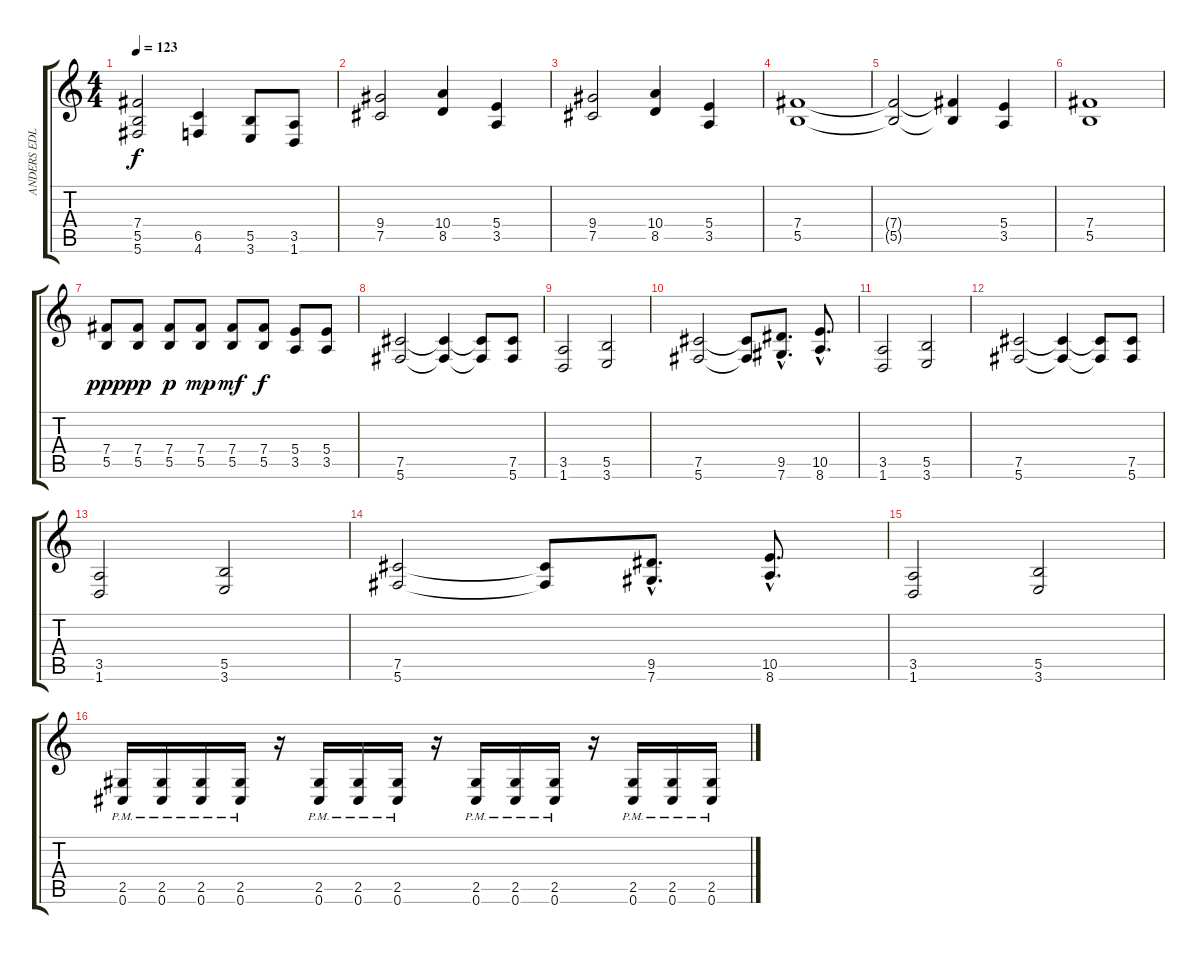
\track ("ANDERS EDLUND " "ANDERS EDL") {instrument distortionguitar}
\staff {score tabs}
\tuning (Db4 Ab3 E3 B2 Gb2 Db2) {hide}
\ts (4 4)
\tempo 123
\clef g2
\ks c
(7.4 5.5 5.6).2{dy f} (6.5 4.6).4 (5.5 3.6).8 (3.5 1.6).8 |
(9.4 7.5).2 (10.4 8.5).4 (5.4 3.5).4 |
(9.4 7.5).2 (10.4 8.5).4 (5.4 3.5).4 |
(7.4 5.5).1 |
(7.4{t} 5.5{t}).2 (7.4{t} 5.5{t}).4 (5.4 3.5).4 |
(7.4 5.5).1 |
(7.4 5.5).8{dy ppp} (7.4 5.5).8{dy pp} (7.4 5.5).8{dy p} (7.4 5.5).8{dy mp} (7.4 5.5).8{dy mf} (7.4 5.5).8{dy f} (5.4 3.5).8 (5.4 3.5).8 |
(7.5 5.6).2 (7.5{t} 5.6{t}).4 (7.5{t} 5.6{t}).8 (7.5 5.6).8 |
(3.5 1.6).2 (5.5 3.6).2 |
(7.5 5.6).2 (7.5{t} 5.6{t}).8 (9.5{hac} 7.6{hac}).8{d} (10.5{hac} 8.6{hac}).8{d} |
(3.5 1.6).2 (5.5 3.6).2 |
(7.5 5.6).2 (7.5{t} 5.6{t}).4 (7.5{t} 5.6{t}).8 (7.5 5.6).8 |
(3.5 1.6).2 (5.5 3.6).2 |
(7.5 5.6).2 (7.5{t} 5.6{t}).8 (9.5{hac} 7.6{hac}).8{d} (10.5{hac} 8.6{hac}).8{d} |
(3.5 1.6).2 (5.5 3.6).2 |
(2.5{pm} 0.6{pm}).16 (2.5{pm} 0.6{pm}).16 (2.5{pm} 0.6{pm}).16 (2.5{pm} 0.6{pm}).16 r.16 (2.5{pm} 0.6{pm}).16 (2.5{pm} 0.6{pm}).16 (2.5{pm} 0.6{pm}).16 r.16 (2.5{pm} 0.6).16 (2.5{pm} 0.6{pm}).16 (2.5{pm} 0.6{pm}).16 r.16 (2.5{pm} 0.6{pm}).16 (2.5{pm} 0.6{pm}).16 (2.5{pm} 0.6{pm}).16
